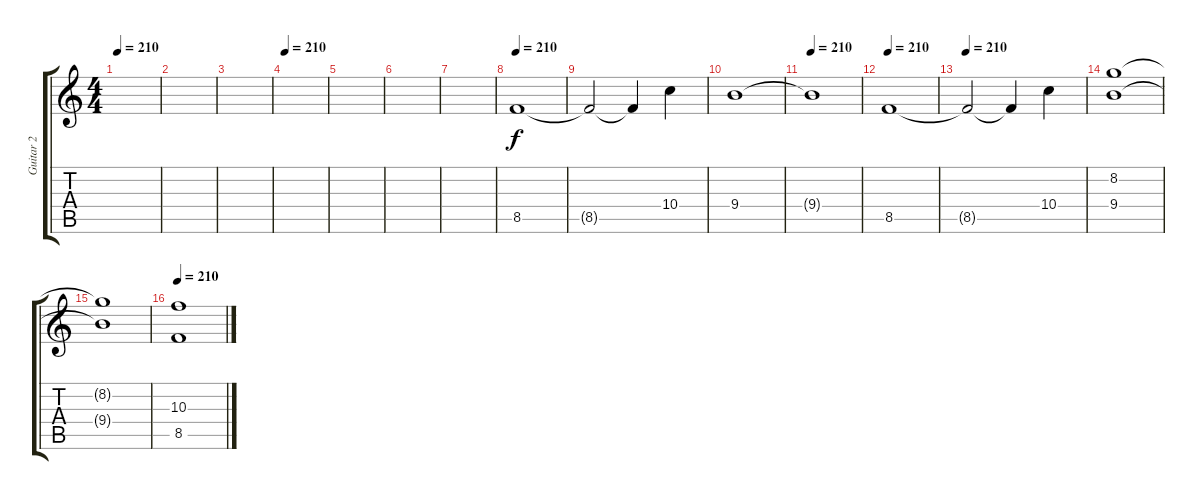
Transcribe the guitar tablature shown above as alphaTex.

\track ("Guitar 2" "Guitar 2") {instrument overdrivenguitar}
\staff {score tabs}
\tuning (E4 B3 G3 D3 A2 E2) {hide}
\ts (4 4)
\tempo 210
\clef g2
\ks c
|
|
|
\tempo 210
|
|
|
|
\tempo 210
8.5.1 |
8.5{t}.2 8.5{t}.4 10.4.4 |
9.4.1 |
\tempo 210
9.4{t}.1 |
\tempo 210
8.5.1 |
\tempo 210
8.5{t}.2 8.5{t}.4 10.4.4 |
(8.2 9.4).1 |
(8.2{t} 9.4{t}).1 |
\tempo 210
(10.3 8.5).1
